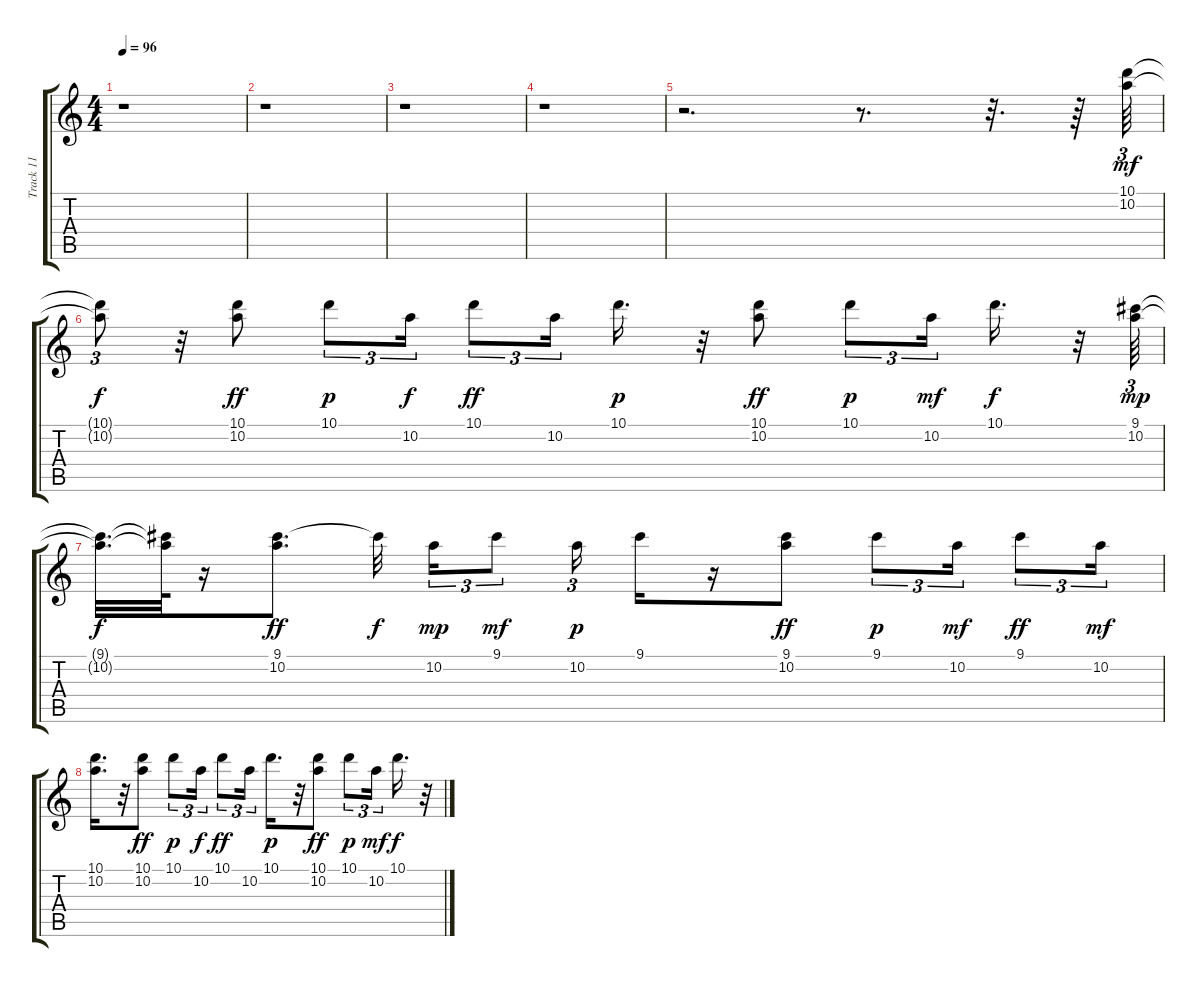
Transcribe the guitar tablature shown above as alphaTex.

\track ("Track 11" "Track 11") {instrument banjo}
\staff {score tabs}
\tuning (E4 B3 G3 D3 A2 E2) {hide}
\displaytranspose 12
\ts (4 4)
\tempo 96
\clef g2
\ks c
r.1{dy ff} |
r.1 |
r.1 |
r.1 |
r.2{d} r.8{d} r.32{d} r.64 (10.1 10.2).64{tu (3 2) dy mf} |
(10.1{t} 10.2{t}).8{tu (3 2) dy f} r.32 (10.1 10.2).8{dy ff} 10.1.8{tu (3 2) dy p} 10.2.16{tu (3 2) dy f} 10.1.8{tu (3 2) dy ff} 10.2.16{tu (3 2)} 10.1.16{d dy p} r.32 (10.1 10.2).8{dy ff} 10.1.8{tu (3 2) dy p} 10.2.16{tu (3 2) dy mf} 10.1.16{d dy f} r.32 (9.1 10.2).64{tu (3 2) dy mp} |
(9.1{t} 10.2{t}).32{d dy f} (9.1{t} 10.2{t}).64 r.16 (9.1 10.2).8{d dy ff} 9.1{t}.32{dy f} 10.2.16{tu (3 2) dy mp} 9.1.8{tu (3 2) dy mf} 10.2.16{tu (3 2) dy p} 9.1.16 r.16 (9.1 10.2).8{dy ff} 9.1.8{tu (3 2) dy p} 10.2.16{tu (3 2) dy mf} 9.1.8{tu (3 2) dy ff} 10.2.16{tu (3 2) dy mf} |
(10.1 10.2).16{d} r.32 (10.1 10.2).8{dy ff} 10.1.8{tu (3 2) dy p} 10.2.16{tu (3 2) dy f} 10.1.8{tu (3 2) dy ff} 10.2.16{tu (3 2)} 10.1.16{d dy p} r.32 (10.1 10.2).8{dy ff} 10.1.8{tu (3 2) dy p} 10.2.16{tu (3 2) dy mf} 10.1.16{d dy f} r.32
